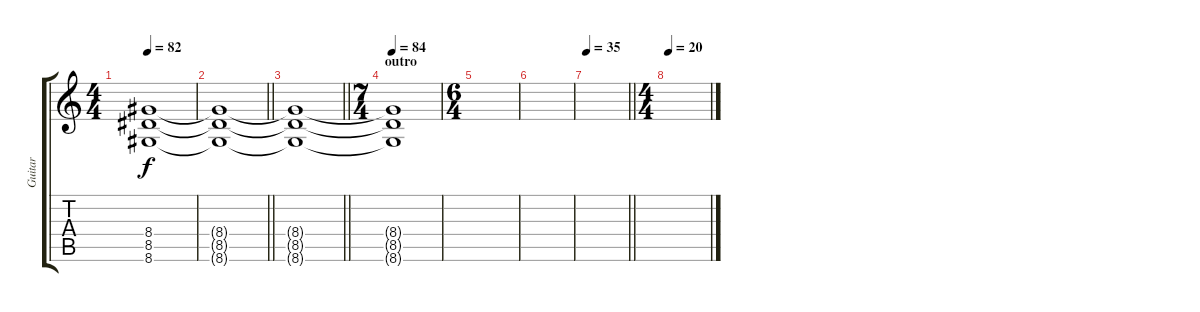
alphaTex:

\track ("Guitar" "Guitar") {instrument distortionguitar}
\staff {score tabs}
\tuning (D4 A3 F3 C3 G2 C2) {hide}
\ts (4 4)
\tempo 82
\clef g2
\ks c
(8.4 8.5 8.6).1{dy f} |
\barLineRight lightlight
(8.4{t} 8.5{t} 8.6{t}).1 |
\barLineRight lightlight
(8.4{t} 8.5{t} 8.6{t}).1{volume 2} |
\ts (7 4)
\section ("" "outro")
\tempo 84
(8.4{t} 8.5{t} 8.6{t}).1 |
\ts (6 4)
|
|
\tempo 35
\barLineRight lightlight
|
\ts (4 4)
\tempo 20
